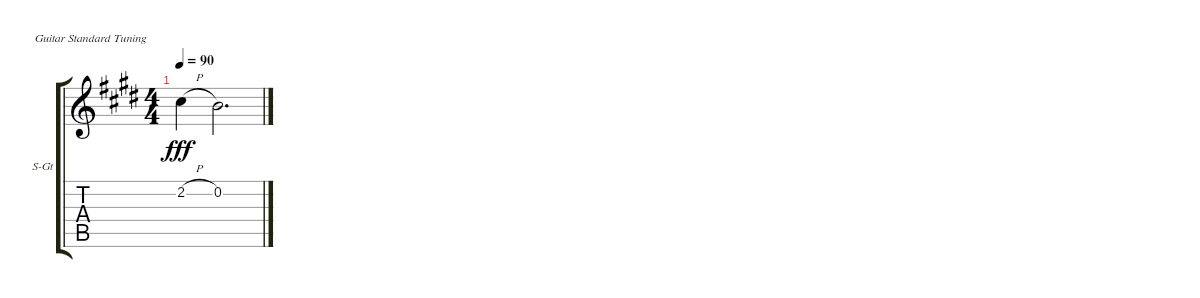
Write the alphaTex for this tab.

\bracketExtendMode groupsimilarinstruments
\firstSystemTrackNameOrientation horizontal
\otherSystemsTrackNameOrientation horizontal
\track ("Vocals" "S-Gt") {instrument lead2sawtooth}
\staff {score tabs}
\tuning (E4 B3 G3 D3 A2 E2)
\displaytranspose 12
\ts (4 4)
\tempo 90
\clef g2
\ks e
2.2{h}.4{dy fff} 0.2.2{d}
